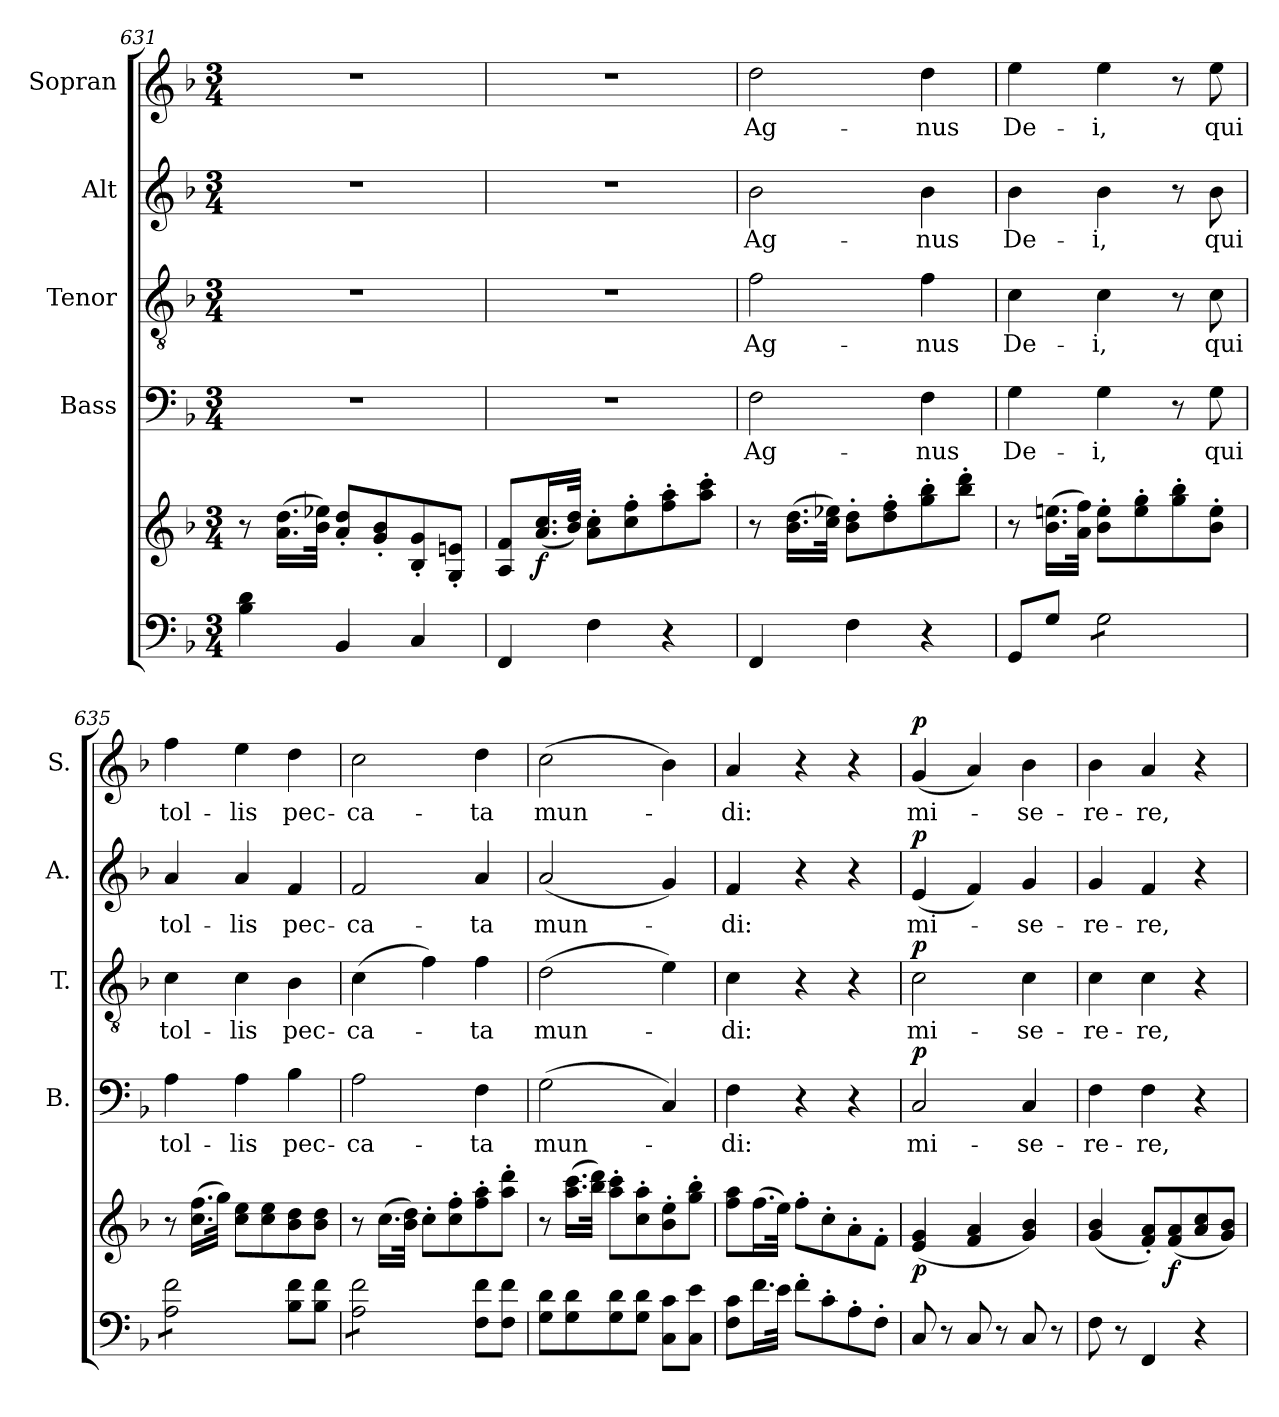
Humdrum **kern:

**kern	**kern	**dynam	**kern	**text	**dynam	**kern	**text	**dynam	**kern	**text	**dynam	**kern	**text	**dynam
*part5	*part5	*part5	*part4	*part4	*part4	*part3	*part3	*part3	*part2	*part2	*part2	*part1	*part1	*part1
*staff6	*staff5	*staff5/6	*staff4	*staff4	*staff4	*staff3	*staff3	*staff3	*staff2	*staff2	*staff2	*staff1	*staff1	*staff1
*	*	*	*I"Bass	*	*	*I"Tenor	*	*	*I"Alt	*	*	*I"Sopran	*	*
*	*	*	*I'B.	*	*	*I'T.	*	*	*I'A.	*	*	*I'S.	*	*
*clefF4	*clefG2	*	*clefF4	*	*	*clefGv2	*	*	*clefG2	*	*	*clefG2	*	*
*k[b-]	*k[b-]	*	*k[b-]	*	*	*k[b-]	*	*	*k[b-]	*	*	*k[b-]	*	*
*F:	*F:	*	*F:	*	*	*F:	*	*	*F:	*	*	*F:	*	*
*M3/4	*M3/4	*	*M3/4	*	*	*M3/4	*	*	*M3/4	*	*	*M3/4	*	*
=631	=631	=631	=631	=631	=631	=631	=631	=631	=631	=631	=631	=631	=631	=631
4B-\ 4d\	8r	.	2.r	.	.	2.r	.	.	2.r	.	.	2.r	.	.
.	(>16.a\ 16.dd\LL	.	.	.	.	.	.	.	.	.	.	.	.	.
.	32b-\ 32ee-X\JJk)	.	.	.	.	.	.	.	.	.	.	.	.	.
4BB-/	8a/'< 8dd/'<L	.	.	.	.	.	.	.	.	.	.	.	.	.
.	8g/'< 8b-/'<	.	.	.	.	.	.	.	.	.	.	.	.	.
4C/	8B-/'< 8g/'<	.	.	.	.	.	.	.	.	.	.	.	.	.
.	8G/'< 8en/'<J	.	.	.	.	.	.	.	.	.	.	.	.	.
=632	=632	=632	=632	=632	=632	=632	=632	=632	=632	=632	=632	=632	=632	=632
4FF/	8A/ 8f/L	.	2.r	.	.	2.r	.	.	2.r	.	.	2.r	.	.
!	!	!LO:DY:b	!	!	!	!	!	!	!	!	!	!	!	!
.	(<16.a/ 16.cc/L	f	.	.	.	.	.	.	.	.	.	.	.	.
.	32b-/ 32dd/JJk)	.	.	.	.	.	.	.	.	.	.	.	.	.
4F\	8a\'> 8cc\'>L	.	.	.	.	.	.	.	.	.	.	.	.	.
.	8cc\'> 8ff\'>	.	.	.	.	.	.	.	.	.	.	.	.	.
4r	8ff\'> 8aa\'>	.	.	.	.	.	.	.	.	.	.	.	.	.
.	8aa\'> 8ccc\'>J	.	.	.	.	.	.	.	.	.	.	.	.	.
=633	=633	=633	=633	=633	=633	=633	=633	=633	=633	=633	=633	=633	=633	=633
!	!	!	!	!LO:LY:b	!	!	!LO:LY:b	!	!	!LO:LY:b	!	!	!LO:LY:b	!
4FF/	8r	.	2F\	Ag-	.	2f\	Ag-	.	2b-\	Ag-	.	2dd\	Ag-	.
.	(>16.b-\ 16.dd\LL	.	.	.	.	.	.	.	.	.	.	.	.	.
.	32cc\ 32ee-X\JJk)	.	.	.	.	.	.	.	.	.	.	.	.	.
4F\	8b-\'> 8dd\'>L	.	.	.	.	.	.	.	.	.	.	.	.	.
.	8dd\'> 8ff\'>	.	.	.	.	.	.	.	.	.	.	.	.	.
!	!	!	!	!LO:LY:b	!	!	!LO:LY:b	!	!	!LO:LY:b	!	!	!LO:LY:b	!
4r	8gg\'> 8bb-\'>	.	4F\	-nus	.	4f\	-nus	.	4b-\	-nus	.	4dd\	-nus	.
.	8bb-\'> 8ddd\'>J	.	.	.	.	.	.	.	.	.	.	.	.	.
!!LO:LB:g=z
=634	=634	=634	=634	=634	=634	=634	=634	=634	=634	=634	=634	=634	=634	=634
!	!	!	!	!LO:LY:b	!	!	!LO:LY:b	!	!	!LO:LY:b	!	!	!LO:LY:b	!
8GG/L	8r	.	4G\	De-	.	4c\	De-	.	4b-\	De-	.	4ee\	De-	.
8G/J	(>16.b-\ 16.een\LL	.	.	.	.	.	.	.	.	.	.	.	.	.
.	32a\ 32ff\JJk)	.	.	.	.	.	.	.	.	.	.	.	.	.
!	!	!	!	!LO:LY:b	!	!	!LO:LY:b	!	!	!LO:LY:b	!	!	!LO:LY:b	!
*tremolo	*	*	*	*	*	*	*	*	*	*	*	*	*	*
8G\L	8b-\'> 8ee\'>L	.	4G\	-i,	.	4c\	-i,	.	4b-\	-i,	.	4ee\	-i,	.
8G\	8ee\'> 8gg\'>	.	.	.	.	.	.	.	.	.	.	.	.	.
8G\	8gg\'> 8bb-\'>	.	8r	.	.	8r	.	.	8r	.	.	8r	.	.
!	!	!	!	!LO:LY:b	!	!	!LO:LY:b	!	!	!LO:LY:b	!	!	!LO:LY:b	!
8G\J	8b-\'> 8ee\'>J	.	8G\	qui	.	8c\	qui	.	8b-\	qui	.	8ee\	qui	.
=635	=635	=635	=635	=635	=635	=635	=635	=635	=635	=635	=635	=635	=635	=635
!	!	!	!	!LO:LY:b	!	!	!LO:LY:b	!	!	!LO:LY:b	!	!	!LO:LY:b	!
8A\ 8f\L	8r	.	4A\	tol-	.	4c\	tol-	.	4a/	tol-	.	4ff\	tol-	.
8A\ 8f\	(>16.cc\ 16.ff\LL	.	.	.	.	.	.	.	.	.	.	.	.	.
.	32gg\JJk)	.	.	.	.	.	.	.	.	.	.	.	.	.
!	!	!	!	!LO:LY:b	!	!	!LO:LY:b	!	!	!LO:LY:b	!	!	!LO:LY:b	!
8A\ 8f\	8cc\ 8ee\L	.	4A\	-lis	.	4c\	-lis	.	4a/	-lis	.	4ee\	-lis	.
8A\ 8f\J	8cc\ 8ee\	.	.	.	.	.	.	.	.	.	.	.	.	.
*Xtremolo	*	*	*	*	*	*	*	*	*	*	*	*	*	*
!	!	!	!	!LO:LY:b	!	!	!LO:LY:b	!	!	!LO:LY:b	!	!	!LO:LY:b	!
8B-\ 8f\L	8b-\ 8dd\	.	4B-\	pec-	.	4B-\	pec-	.	4f/	pec-	.	4dd\	pec-	.
8B-\ 8f\J	8b-\ 8dd\J	.	.	.	.	.	.	.	.	.	.	.	.	.
=636	=636	=636	=636	=636	=636	=636	=636	=636	=636	=636	=636	=636	=636	=636
!	!	!	!	!LO:LY:b	!	!	!LO:LY:b	!	!	!LO:LY:b	!	!	!LO:LY:b	!
*tremolo	*	*	*	*	*	*	*	*	*	*	*	*	*	*
8A\ 8f\L	8r	.	2A\	-ca-	.	(>4c\	-ca-	.	2f/	-ca-	.	2cc\	-ca-	.
8A\ 8f\	(>16.cc\LL	.	.	.	.	.	.	.	.	.	.	.	.	.
.	32b-\ 32dd\JJk)	.	.	.	.	.	.	.	.	.	.	.	.	.
8A\ 8f\	8cc'>\L	.	.	.	.	4f\)	.	.	.	.	.	.	.	.
8A\ 8f\J	8cc\'> 8ff\'>	.	.	.	.	.	.	.	.	.	.	.	.	.
*Xtremolo	*	*	*	*	*	*	*	*	*	*	*	*	*	*
!	!	!	!	!LO:LY:b	!	!	!LO:LY:b	!	!	!LO:LY:b	!	!	!LO:LY:b	!
8F\ 8f\L	8ff\'> 8aa\'>	.	4F\	-ta	.	4f\	-ta	.	4a/	-ta	.	4dd\	-ta	.
8F\ 8f\J	8aa\'> 8ddd\'>J	.	.	.	.	.	.	.	.	.	.	.	.	.
=637	=637	=637	=637	=637	=637	=637	=637	=637	=637	=637	=637	=637	=637	=637
!	!	!	!	!LO:LY:b	!	!	!LO:LY:b	!	!	!LO:LY:b	!	!	!LO:LY:b	!
8G\ 8d\L	8r	.	(>2G\	mun-	.	(>2d\	mun-	.	(<2a/	mun-	.	(>2cc\	mun-	.
8G\ 8d\	(>16.aa\ 16.ccc\LL	.	.	.	.	.	.	.	.	.	.	.	.	.
.	32bb-\ 32ddd\JJk)	.	.	.	.	.	.	.	.	.	.	.	.	.
8G\ 8d\	8aa\'> 8ccc\'>L	.	.	.	.	.	.	.	.	.	.	.	.	.
8G\ 8d\J	8cc\'> 8aa\'>	.	.	.	.	.	.	.	.	.	.	.	.	.
8C\ 8c\L	8b-\'> 8ee\'>	.	4C/)	.	.	4e\)	.	.	4g/)	.	.	4b-\)	.	.
8C\ 8e\J	8gg\'> 8bb-\'>J	.	.	.	.	.	.	.	.	.	.	.	.	.
=638	=638	=638	=638	=638	=638	=638	=638	=638	=638	=638	=638	=638	=638	=638
!	!	!	!	!LO:LY:b	!	!	!LO:LY:b	!	!	!LO:LY:b	!	!	!LO:LY:b	!
8F\ 8c\L	8ff\ 8aa\L	.	4F\	-di:	.	4c\	-di:	.	4f/	-di:	.	4a/	-di:	.
16.f\L	(>16.ff\L	.	.	.	.	.	.	.	.	.	.	.	.	.
32e\JJk	32ee\JJk)	.	.	.	.	.	.	.	.	.	.	.	.	.
8f'>\L	8ff'>\L	.	4r	.	.	4r	.	.	4r	.	.	4r	.	.
8c'>\	8cc'>\	.	.	.	.	.	.	.	.	.	.	.	.	.
8A'>\	8a'>\	.	4r	.	.	4r	.	.	4r	.	.	4r	.	.
8F'>\J	8f'>\J	.	.	.	.	.	.	.	.	.	.	.	.	.
=639	=639	=639	=639	=639	=639	=639	=639	=639	=639	=639	=639	=639	=639	=639
!	!	!LO:DY:b	!	!LO:LY:b	!LO:DY:a	!	!LO:LY:b	!LO:DY:a	!	!LO:LY:b	!LO:DY:a	!	!LO:LY:b	!LO:DY:a
8C/	(<4e/ 4g/	p	2C/	mi-	p	2c\	mi-	p	(<4e/	mi-	p	(<4g/	mi-	p
8r	.	.	.	.	.	.	.	.	.	.	.	.	.	.
8C/	4f/ 4a/	.	.	.	.	.	.	.	4f/)	.	.	4a/)	.	.
8r	.	.	.	.	.	.	.	.	.	.	.	.	.	.
!	!	!	!	!LO:LY:b	!	!	!LO:LY:b	!	!	!LO:LY:b	!	!	!LO:LY:b	!
8C/	4g/ 4b-/)	.	4C/	-se-	.	4c\	-se-	.	4g/	-se-	.	4b-\	-se-	.
8r	.	.	.	.	.	.	.	.	.	.	.	.	.	.
!!LO:PB:g=z
=640	=640	=640	=640	=640	=640	=640	=640	=640	=640	=640	=640	=640	=640	=640
!	!	!	!	!LO:LY:b	!	!	!LO:LY:b	!	!	!LO:LY:b	!	!	!LO:LY:b	!
8F\	(<4g/ 4b-/	.	4F\	-re-	.	4c\	-re-	.	4g/	-re-	.	4b-\	-re-	.
8r	.	.	.	.	.	.	.	.	.	.	.	.	.	.
!	!	!	!	!LO:LY:b	!	!	!LO:LY:b	!	!	!LO:LY:b	!	!	!LO:LY:b	!
4FF/	8f/'< 8a/'<L)	.	4F\	-re,	.	4c\	-re,	.	4f/	-re,	.	4a/	-re,	.
!	!	!LO:DY:b	!	!	!	!	!	!	!	!	!	!	!	!
.	(<8f/ 8a/	f	.	.	.	.	.	.	.	.	.	.	.	.
4r	8a/ 8cc/	.	4r	.	.	4r	.	.	4r	.	.	4r	.	.
.	8g/ 8b-/J)	.	.	.	.	.	.	.	.	.	.	.	.	.
=	=	=	=	=	=	=	=	=	=	=	=	=	=	=
*-	*-	*-	*-	*-	*-	*-	*-	*-	*-	*-	*-	*-	*-	*-
